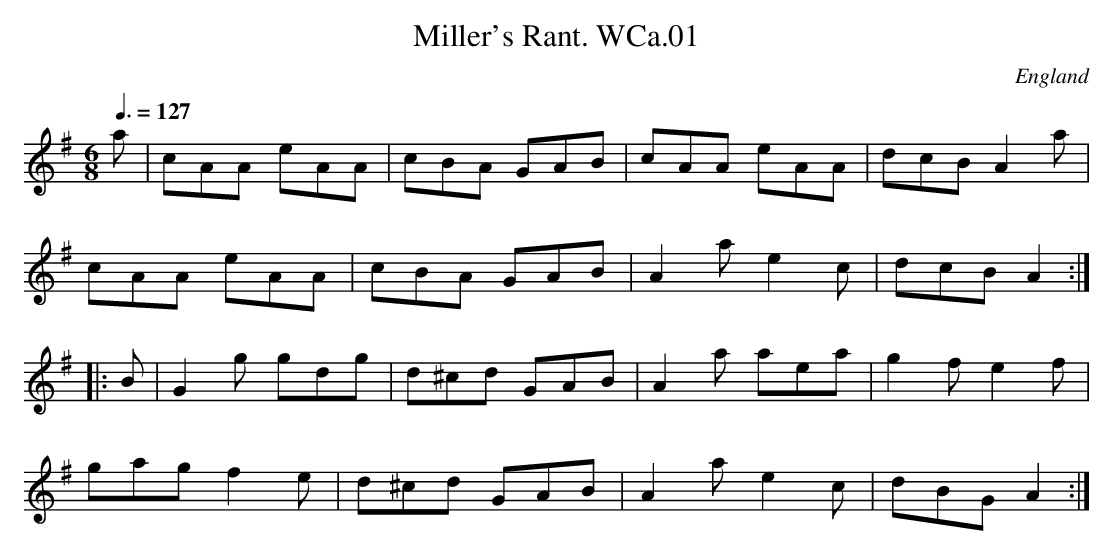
X:1
T:Miller's Rant. WCa.01
L:1/8
M:6/8
O:England
Q:3/8=127
K:G
a|cAA eAA|cBA GAB|cAA eAA|dcBA2a|!
cAA eAA|cBA GAB|A2ae2c|dcBA2:|!
|:B|G2g gdg|d^cd GAB|A2a aea|g2fe2f|!
gagf2e|d^cd GAB|A2ae2c|dBGA2:|
